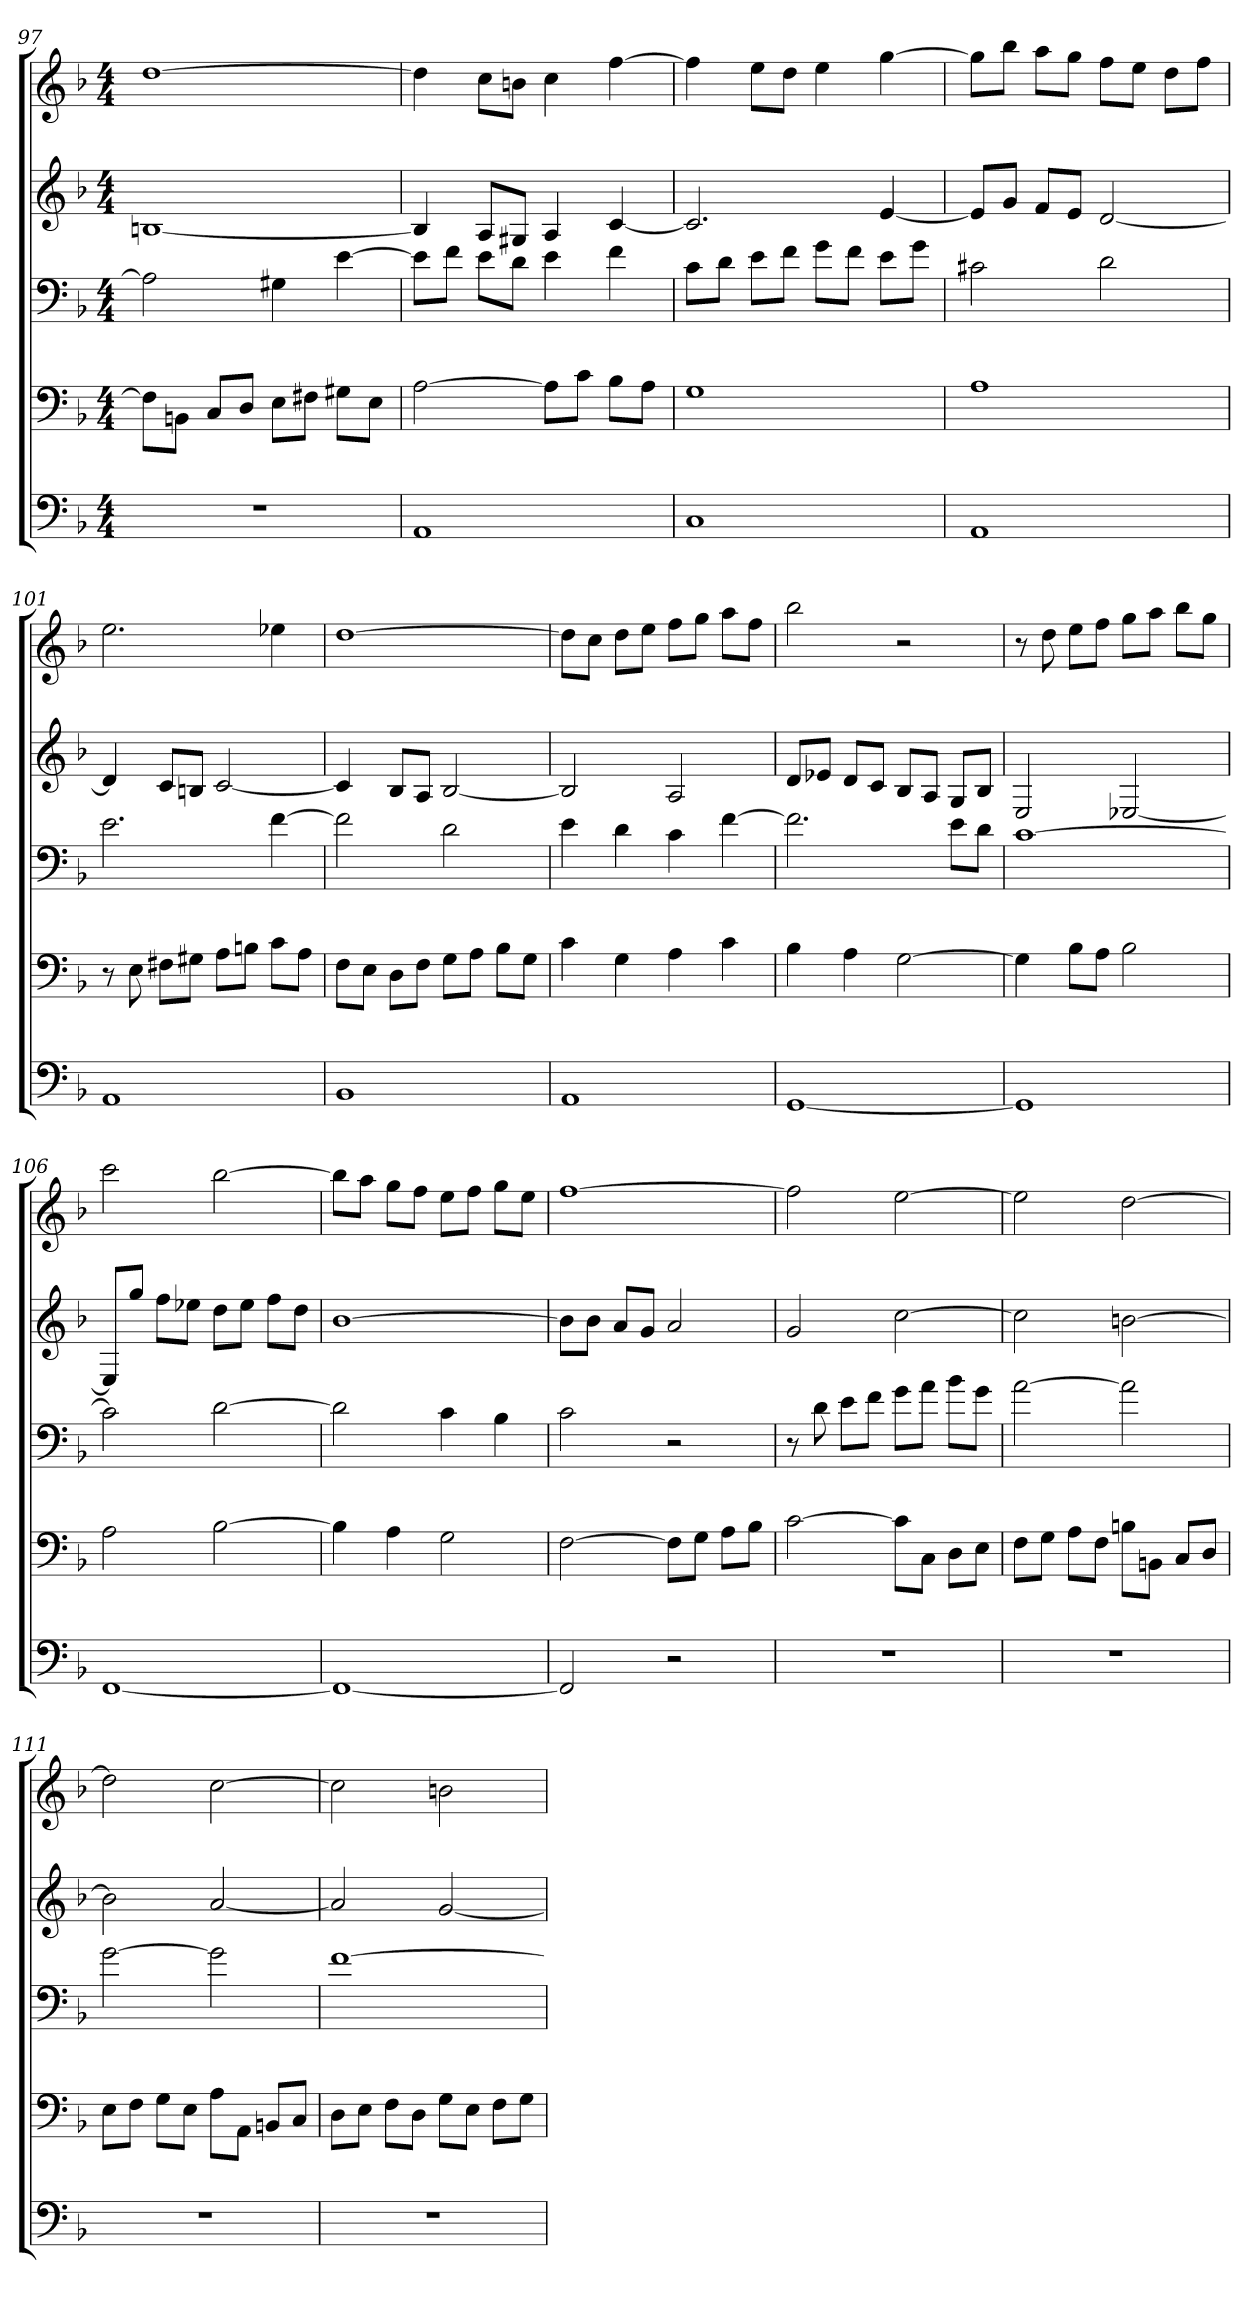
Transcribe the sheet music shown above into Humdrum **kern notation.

**kern	**kern	**kern	**kern	**kern
*part5	*part4	*part3	*part2	*part1
*staff5	*staff4	*staff3	*staff2	*staff1
*clefF4	*clefF4	*clefF4	*clefG2	*clefG2
*k[b-]	*k[b-]	*k[b-]	*k[b-]	*k[b-]
*d:	*d:	*d:	*d:	*d:
*M4/4	*M4/4	*M4/4	*M4/4	*M4/4
=97	=97	=97	=97	=97
1r	8F\L]	2A]	[1Bn	[1dd
.	8BBn\J	.	.	.
.	8C/L	.	.	.
.	8D/J	.	.	.
.	8E\L	4G#X	.	.
.	8F#X\J	.	.	.
.	8G#X\L	[4e	.	.
.	8E\J	.	.	.
=98	=98	=98	=98	=98
1AA	[2A	8e\L]	4B]	4dd]
.	.	8f\J	.	.
.	.	8e\L	8A/L	8cc\L
.	.	8d\J	8G#X/J	8bn\J
.	8A\L]	4e	4A	4cc
.	8c\J	.	.	.
.	8B-\L	4f	[4c	[4ff
.	8A\J	.	.	.
=99	=99	=99	=99	=99
1C	1G	8c\L	2.c]	4ff]
.	.	8d\J	.	.
.	.	8e\L	.	8ee\L
.	.	8f\J	.	8dd\J
.	.	8g\L	.	4ee
.	.	8f\J	.	.
.	.	8e\L	[4e	[4gg
.	.	8g\J	.	.
=100	=100	=100	=100	=100
1AA	1A	2c#X	8e/L]	8gg\L]
.	.	.	8g/J	8bb-\J
.	.	.	8f/L	8aa\L
.	.	.	8e/J	8gg\J
.	.	2d	[2d	8ff\L
.	.	.	.	8ee\J
.	.	.	.	8dd\L
.	.	.	.	8ff\J
=101	=101	=101	=101	=101
1AA	8r	2.e	4d]	2.ee
.	8E	.	.	.
.	8F#X\L	.	8c/L	.
.	8G#X\J	.	8Bn/J	.
.	8A\L	.	[2c	.
.	8Bn\J	.	.	.
.	8c\L	[4f	.	4ee-X
.	8A\J	.	.	.
=102	=102	=102	=102	=102
1BB-	8F\L	2f]	4c]	[1dd
.	8E\J	.	.	.
.	8D\L	.	8B-/L	.
.	8F\J	.	8A/J	.
.	8G\L	2d	[2B-	.
.	8A\J	.	.	.
.	8B-\L	.	.	.
.	8G\J	.	.	.
=103	=103	=103	=103	=103
1AA	4c	4e	2B-]	8dd\L]
.	.	.	.	8cc\J
.	4G	4d	.	8dd\L
.	.	.	.	8ee\J
.	4A	4c	2A	8ff\L
.	.	.	.	8gg\J
.	4c	[4f	.	8aa\L
.	.	.	.	8ff\J
=104	=104	=104	=104	=104
[1GG	4B-	2.f]	8d/L	2bb-
.	.	.	8e-X/J	.
.	4A	.	8d/L	.
.	.	.	8c/J	.
.	[2G	.	8B-/L	2r
.	.	.	8A/J	.
.	.	8e\L	8G/L	.
.	.	8d\J	8B-/J	.
=105	=105	=105	=105	=105
1GG]	4G]	[1c	2E	8r
.	.	.	.	8dd
.	8B-\L	.	.	8ee\L
.	8A\J	.	.	8ff\J
.	2B-	.	[2E-X	8gg\L
.	.	.	.	8aa\J
.	.	.	.	8bb-\L
.	.	.	.	8gg\J
=106	=106	=106	=106	=106
[1FF	2A	2c]	8E-/L]	2ccc
.	.	.	8gg/J	.
.	.	.	8ff\L	.
.	.	.	8ee-X\J	.
.	[2B-	[2d	8dd\L	[2bb-
.	.	.	8ee-\J	.
.	.	.	8ff\L	.
.	.	.	8dd\J	.
=107	=107	=107	=107	=107
1FF_	4B-]	2d]	[1b-	8bb-\L]
.	.	.	.	8aa\J
.	4A	.	.	8gg\L
.	.	.	.	8ff\J
.	2G	4c	.	8ee\L
.	.	.	.	8ff\J
.	.	4B-	.	8gg\L
.	.	.	.	8ee\J
=108	=108	=108	=108	=108
2FF]	[2F	2c	8b-\L]	[1ff
.	.	.	8b-\J	.
.	.	.	8a/L	.
.	.	.	8g/J	.
2r	8F\L]	2r	2a	.
.	8G\J	.	.	.
.	8A\L	.	.	.
.	8B-\J	.	.	.
=109	=109	=109	=109	=109
1r	[2c	8r	2g	2ff]
.	.	8d	.	.
.	.	8e\L	.	.
.	.	8f\J	.	.
.	8c\L]	8g\L	[2cc	[2ee
.	8C\J	8a\J	.	.
.	8D\L	8b-\L	.	.
.	8E\J	8g\J	.	.
=110	=110	=110	=110	=110
1r	8F\L	[2a	2cc]	2ee]
.	8G\J	.	.	.
.	8A\L	.	.	.
.	8F\J	.	.	.
.	8Bn\L	2a]	[2bn	[2dd
.	8BBn\J	.	.	.
.	8C/L	.	.	.
.	8D/J	.	.	.
=111	=111	=111	=111	=111
1r	8E\L	[2g	2b]	2dd]
.	8F\J	.	.	.
.	8G\L	.	.	.
.	8E\J	.	.	.
.	8A\L	2g]	[2a	[2cc
.	8AA\J	.	.	.
.	8BBn/L	.	.	.
.	8C/J	.	.	.
=112	=112	=112	=112	=112
1r	8D\L	[1f	2a]	2cc]
.	8E\J	.	.	.
.	8F\L	.	.	.
.	8D\J	.	.	.
.	8G\L	.	[2g	2bn
.	8E\J	.	.	.
.	8F\L	.	.	.
.	8G\J	.	.	.
=	=	=	=	=
*-	*-	*-	*-	*-
